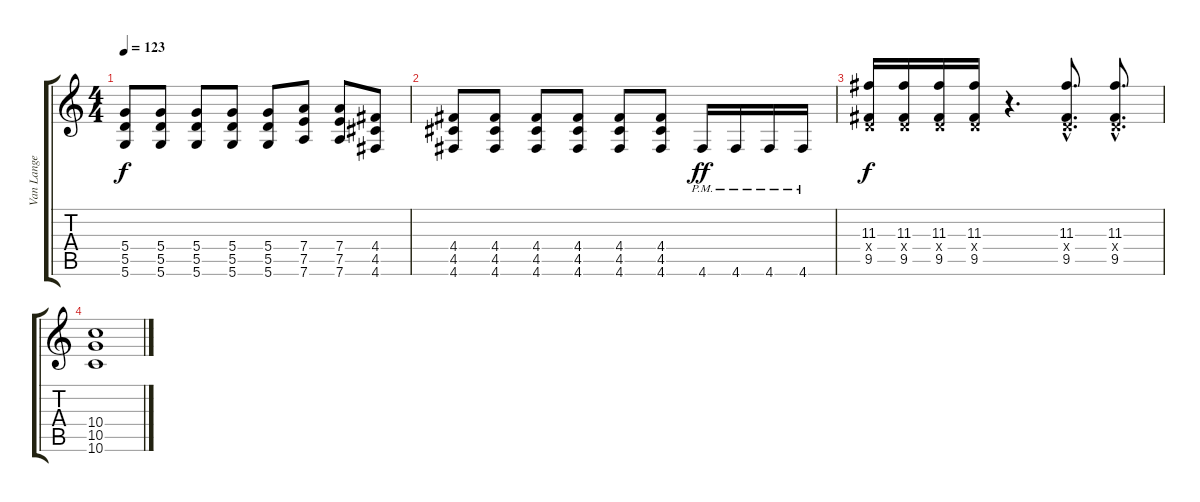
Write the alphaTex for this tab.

\track ("Van Lange" "Van Lange") {instrument distortionguitar}
\staff {score tabs}
\tuning (E4 B3 G3 D3 A2 D2) {hide}
\ts (4 4)
\tempo 123
\clef g2
\ks c
(5.4 5.5 5.6).8{dy f} (5.4 5.5 5.6).8 (5.4 5.5 5.6).8 (5.4 5.5 5.6).8 (5.4 5.5 5.6).8 (7.4 7.5 7.6).8 (7.4 7.5 7.6).8 (4.4 4.5 4.6).8 |
(4.4 4.5 4.6).8 (4.4 4.5 4.6).8 (4.4 4.5 4.6).8 (4.4 4.5 4.6).8 (4.4 4.5 4.6).8 (4.4 4.5 4.6).8 4.6{pm}.16{dy ff} 4.6{pm}.16 4.6{pm}.16 4.6{pm}.16 |
(11.3 0.4{x} 9.5).16{dy f} (11.3 0.4{x} 9.5).16 (11.3 0.4{x} 9.5).16 (11.3 0.4{x} 9.5).16 r.4{d} (11.3{hac} 0.4{hac x} 9.5{hac}).8{d} (11.3{hac} 0.4{hac x} 9.5{hac}).8{d} |
(10.4 10.5 10.6).1{volume 0}
